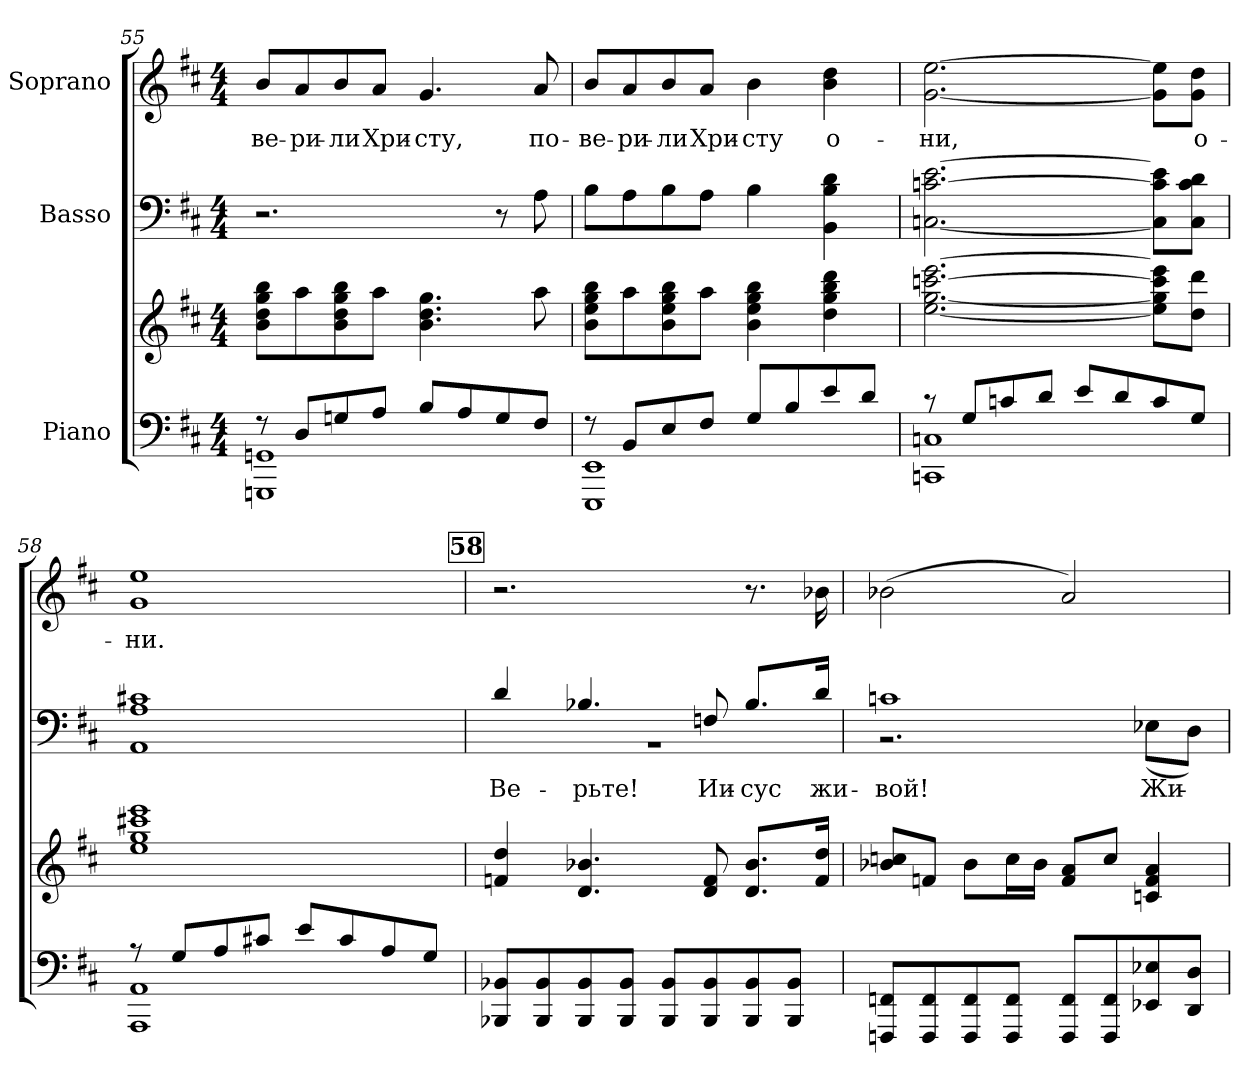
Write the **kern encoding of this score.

**kern	**kern	**kern	**text	**kern	**text
*part3	*part3	*part2	*part2	*part1	*part1
*staff4	*staff3	*staff2	*staff2	*staff1	*staff1
*I"Piano	*	*I"Basso	*	*I"Soprano	*
*clefF4	*clefG2	*clefF4	*	*clefG2	*
*k[f#c#]	*k[f#c#]	*k[f#c#]	*	*k[f#c#]	*
*D:	*D:	*D:	*	*D:	*
*M4/4	*M4/4	*M4/4	*	*M4/4	*
=55	=55	=55	=55	=55	=55
*^	*	*	*	*	*
!	!	!	!	!	!	!LO:LY:b:color=#000000
8r	1GGGni 1GGni	8bi\ 8ddi 8ggi 8bbiL	2.r	.	8bi/L	-ве-
!	!	!	!	!	!	!LO:LY:b:color=#000000
8Di/L	.	8aai\	.	.	8ai/	-ри-
!	!	!	!	!	!	!LO:LY:b:color=#000000
8Gni/	.	8bi\ 8ddi 8ggi 8bbi	.	.	8bi/	-ли
!	!	!	!	!	!	!LO:LY:b:color=#000000
8Ai/J	.	8aai\J	.	.	8ai/J	Хри-
!	!	!	!	!	!	!LO:LY:b:color=#000000
8Bi/L	.	4.bi\ 4.ddi 4.ggi	.	.	4.gi/	-сту,
8Ai/	.	.	.	.	.	.
8Gi/	.	.	8r	.	.	.
!	!	!	!	!	!	!LO:LY:b:color=#000000
8F#i/J	.	8aai\	8Ai\	.	8ai/	по-
!!LO:LB:g=z
=56	=56	=56	=56	=56	=56	=56
!	!	!	!	!	!	!LO:LY:b:color=#000000
8r	1EEEi 1EEi	8bi\ 8eei 8ggi 8bbiL	8Bi\L	.	8bi/L	-ве-
!	!	!	!	!	!	!LO:LY:b:color=#000000
8BBi/L	.	8aai\	8Ai\	.	8ai/	-ри-
!	!	!	!	!	!	!LO:LY:b:color=#000000
8Ei/	.	8bi\ 8eei 8ggi 8bbi	8Bi\	.	8bi/	-ли
!	!	!	!	!	!	!LO:LY:b:color=#000000
8F#i/J	.	8aai\J	8Ai\J	.	8ai/J	Хри-
!	!	!	!	!	!	!LO:LY:b:color=#000000
8Gi/L	.	4bi\ 4eei 4ggi 4bbi	4Bi\	.	4bi\	-сту
8Bi/	.	.	.	.	.	.
!	!	!	!	!	!	!LO:LY:b:color=#000000
8ei/	.	4ddi\ 4ggi 4bbi 4dddi	4BBi\ 4Bi 4di	.	4bi\ 4ddi	о-
8di/J	.	.	.	.	.	.
=57	=57	=57	=57	=57	=57	=57
!	!	!	!	!	!	!LO:LY:b:color=#000000
8r	1CCni 1Cni	[<2.eei\ [<2.ggi [>2.cccni [>2.eeei	[<2.Cni\ [>2.cni [>2.ei	.	[<2.gi\ [>2.eei	-ни,
8Gi/L	.	.	.	.	.	.
8cni/	.	.	.	.	.	.
8di/J	.	.	.	.	.	.
8ei/L	.	.	.	.	.	.
8di/	.	.	.	.	.	.
8ci/	.	8eei\] 8ggi] 8ccci] 8eeei]L	8Ci\] 8ci] 8ei]L	.	8gi\] 8eei]L	.
!	!	!	!	!	!	!LO:LY:b:color=#000000
8Gi/J	.	8ddi\ 8dddiJ	8Ci\ 8ci 8diJ	.	8gi\ 8ddiJ	о-
=58	=58	=58	=58	=58	=58	=58
!	!	!	!	!	!	!LO:LY:b:color=#000000
8r	1AAAi 1AAi	1eei 1ggi 1ccc#Xi 1eeei	1AAi 1Ai 1c#Xi	.	1gi 1eei	-ни.
8Gi/L	.	.	.	.	.	.
8Ai/	.	.	.	.	.	.
8c#Xi/J	.	.	.	.	.	.
8ei/L	.	.	.	.	.	.
8c#i/	.	.	.	.	.	.
8Ai/	.	.	.	.	.	.
8Gi/J	.	.	.	.	.	.
*v	*v	*	*	*	*	*
!!LO:REH:place=s1:B:color=#000000:enc=box:fs=12.5566:t=58
=59	=59	=59	=59	=59	=59
!	!	!	!LO:LY:a:color=#000000	!	!
*	*	*^	*	*	*
8BBB-Xi/ 8BB-XiL	4fni/ 4ddi	4di/	1r	Ве-	2.r	.
8BBB-i/ 8BB-i	.	.	.	.	.	.
!	!	!	!	!LO:LY:a:color=#000000	!	!
8BBB-i/ 8BB-i	4.di/ 4.b-Xi	4.B-Xi/	.	-рьте!	.	.
8BBB-i/ 8BB-iJ	.	.	.	.	.	.
8BBB-i/ 8BB-iL	.	.	.	.	.	.
!	!	!	!	!LO:LY:a:color=#000000	!	!
8BBB-i/ 8BB-i	8di/ 8fi	8Fni/	.	Ии-	.	.
!	!	!	!	!LO:LY:a:color=#000000	!	!
8BBB-i/ 8BB-i	8.di/ 8.b-iL	8.B-i/L	.	-сус	8.r	.
8BBB-i/ 8BB-iJ	.	.	.	.	.	.
!	!	!	!	!LO:LY:a:color=#000000	!	!
.	16fi/ 16ddiJk	16di/Jk	.	жи-	16b-Xi\	.
!!LO:LB:g=z
=60	=60	=60	=60	=60	=60	=60
!	!	!	!	!LO:LY:a:color=#000000	!	!
8FFFni/ 8FFniL	8b-Xi/ 8ccniL	1cni	2.r	-вой!	(2b-Xi\	.
8FFFi/ 8FFi	8fni/J	.	.	.	.	.
8FFFi/ 8FFi	8b-i\L	.	.	.	.	.
8FFFi/ 8FFiJ	16cci\L	.	.	.	.	.
.	16b-i\JJ	.	.	.	.	.
8FFFi/ 8FFiL	8fi/ 8aiL	.	.	.	2ai/)	.
8FFFi/ 8FFi	8cci/J	.	.	.	.	.
!	!	!	!	!LO:LY:b:color=#000000	!	!
8EE-Xi/ 8E-Xi	4cni/ 4fi 4ai	.	(8E-Xi\L	Жи-	.	.
8DDi/ 8DiJ	.	.	8Di\J)	.	.	.
*	*	*v	*v	*	*	*
=	=	=	=	=	=
*-	*-	*-	*-	*-	*-
